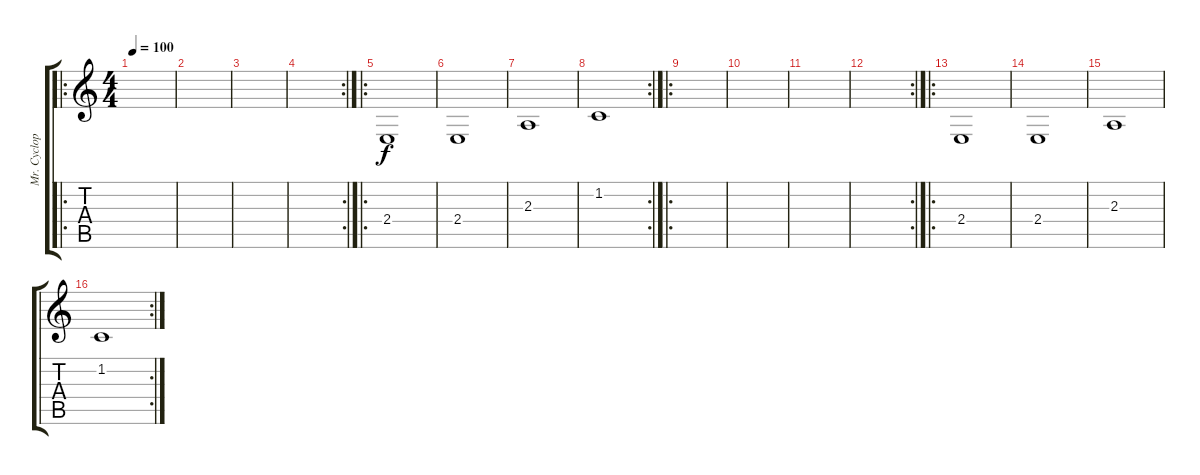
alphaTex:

\track ("Mr. Cyclop" "Mr. Cyclop") {instrument lead2sawtooth}
\staff {score tabs}
\tuning (E4 B3 G3 D3 A2 E2) {hide}
\ro
\ts (4 4)
\tempo 100
\clef g2
\ks c
|
|
|
\rc 2
|
\ro
2.4.1 |
2.4.1 |
2.3.1 |
\rc 2
1.2.1 |
\ro
|
|
|
\rc 2
|
\ro
2.4.1 |
2.4.1 |
2.3.1 |
\rc 2
1.2.1
